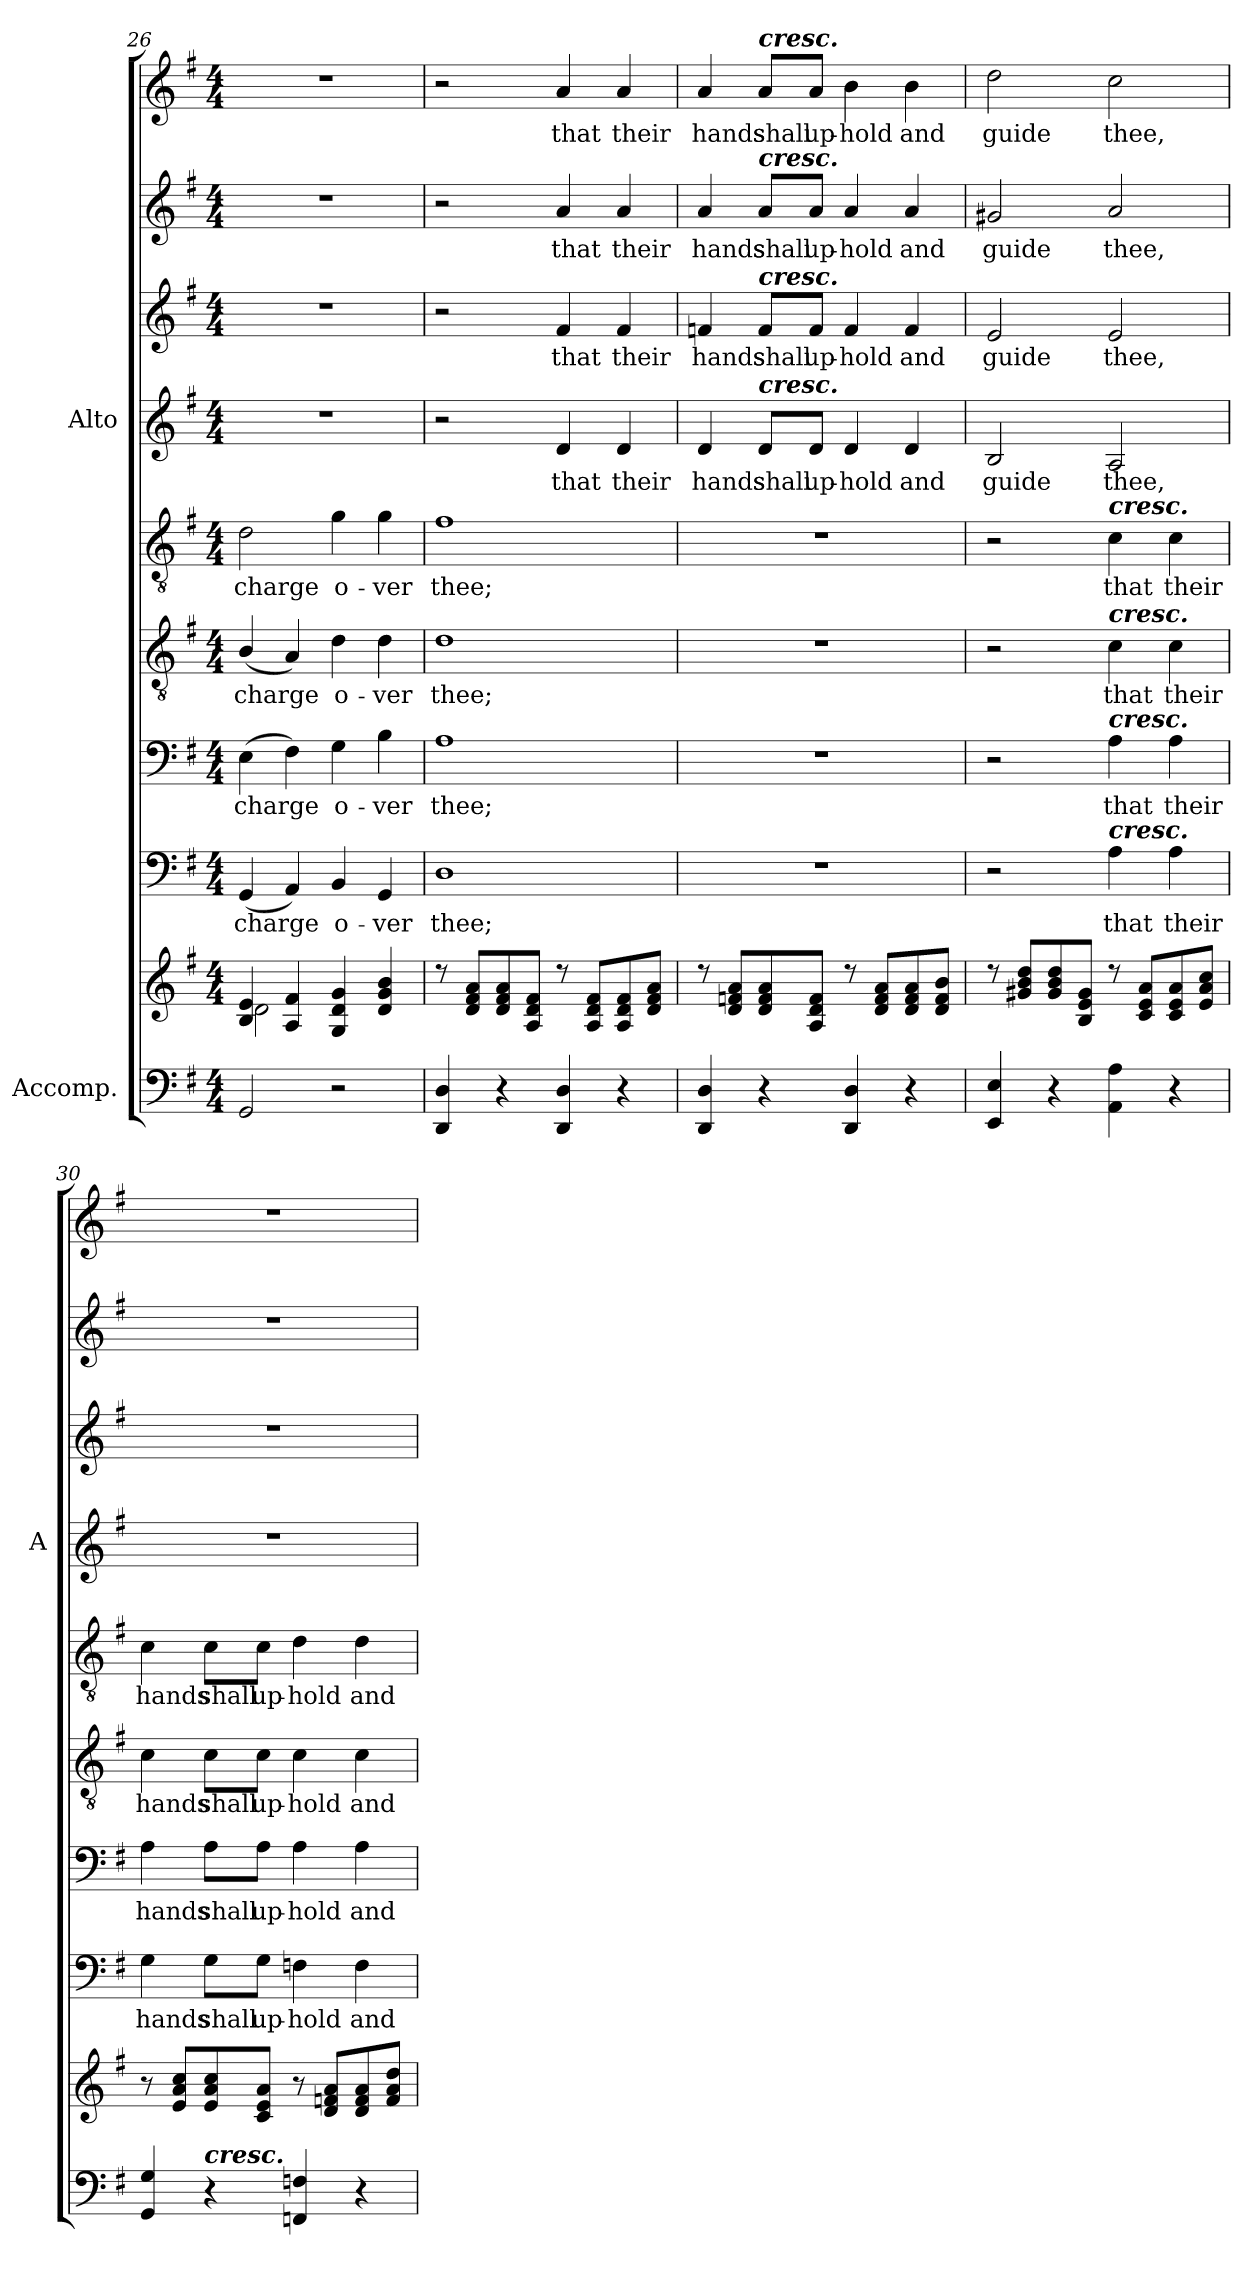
**kern	**kern	**kern	**text	**kern	**text	**kern	**text	**kern	**text	**kern	**text	**kern	**text	**kern	**text	**kern	**text
*part8	*part8	*part7	*part7	*part6	*part6	*part5	*part5	*part4	*part4	*part3	*part3	*part3	*part3	*part2	*part2	*part1	*part1
*staff10	*staff9	*staff8	*staff8	*staff7	*staff7	*staff6	*staff6	*staff5	*staff5	*staff4	*staff4	*staff3	*staff3	*staff2	*staff2	*staff1	*staff1
*I"Accomp.	*	*	*	*	*	*	*	*	*	*I"Alto	*	*	*	*	*	*	*
*	*	*	*	*	*	*	*	*	*	*I'A	*	*	*	*	*	*	*
*clefF4	*clefG2	*clefF4	*	*clefF4	*	*clefGv2	*	*clefGv2	*	*clefG2	*	*clefG2	*	*clefG2	*	*clefG2	*
*k[f#]	*k[f#]	*k[f#]	*	*k[f#]	*	*k[f#]	*	*k[f#]	*	*k[f#]	*	*k[f#]	*	*k[f#]	*	*k[f#]	*
*G:	*G:	*G:	*	*G:	*	*G:	*	*G:	*	*G:	*	*G:	*	*G:	*	*G:	*
*M4/4	*M4/4	*M4/4	*	*M4/4	*	*M4/4	*	*M4/4	*	*M4/4	*	*M4/4	*	*M4/4	*	*M4/4	*
=26	=26	=26	=26	=26	=26	=26	=26	=26	=26	=26	=26	=26	=26	=26	=26	=26	=26
*	*^	*	*	*	*	*	*	*	*	*	*	*	*	*	*	*	*
!	!	!	!	!LO:LY:b	!	!LO:LY:b	!	!LO:LY:b	!	!LO:LY:b	!	!	!	!	!	!	!	!
2GG/	4B/ 4e/	2d\	(<4GG/	charge	(>4E\	charge	(<4B/	charge	2d\	charge	1r	.	1r	.	1r	.	1r	.
.	4A/ 4f#/	.	4AA/)	.	4F#\)	.	4A/)	.	.	.	.	.	.	.	.	.	.	.
!	!	!	!	!LO:LY:b	!	!LO:LY:b	!	!LO:LY:b	!	!LO:LY:b	!	!	!	!	!	!	!	!
2r	4G/ 4d/ 4g/	2ryy	4BB/	o-	4G\	o-	4d\	o-	4g\	o-	.	.	.	.	.	.	.	.
!	!	!	!	!LO:LY:b	!	!LO:LY:b	!	!LO:LY:b	!	!LO:LY:b	!	!	!	!	!	!	!	!
.	4d/ 4g/ 4b/	.	4GG/	-ver	4B\	-ver	4d\	-ver	4g\	-ver	.	.	.	.	.	.	.	.
=27	=27	=27	=27	=27	=27	=27	=27	=27	=27	=27	=27	=27	=27	=27	=27	=27	=27	=27
!	!	!	!	!LO:LY:b	!	!LO:LY:b	!	!LO:LY:b	!	!LO:LY:b	!	!	!	!	!	!	!	!
4DD/ 4D/	8r	1ryy	1D	thee;	1A	thee;	1d	thee;	1f#	thee;	2r	.	2r	.	2r	.	2r	.
.	8d/ 8f#/ 8a/L	.	.	.	.	.	.	.	.	.	.	.	.	.	.	.	.	.
4r	8d/ 8f#/ 8a/	.	.	.	.	.	.	.	.	.	.	.	.	.	.	.	.	.
.	8A/ 8d/ 8f#/J	.	.	.	.	.	.	.	.	.	.	.	.	.	.	.	.	.
!	!	!	!	!	!	!	!	!	!	!	!	!LO:LY:b	!	!LO:LY:b	!	!LO:LY:b	!	!LO:LY:b
4DD/ 4D/	8r	.	.	.	.	.	.	.	.	.	4d/	that	4f#/	that	4a/	that	4a/	that
.	8A/ 8d/ 8f#/L	.	.	.	.	.	.	.	.	.	.	.	.	.	.	.	.	.
!	!	!	!	!	!	!	!	!	!	!	!	!LO:LY:b	!	!LO:LY:b	!	!LO:LY:b	!	!LO:LY:b
4r	8A/ 8d/ 8f#/	.	.	.	.	.	.	.	.	.	4d/	their	4f#/	their	4a/	their	4a/	their
.	8d/ 8f#/ 8a/J	.	.	.	.	.	.	.	.	.	.	.	.	.	.	.	.	.
=28	=28	=28	=28	=28	=28	=28	=28	=28	=28	=28	=28	=28	=28	=28	=28	=28	=28	=28
!	!	!	!	!	!	!	!	!	!	!	!	!LO:LY:b	!	!LO:LY:b	!	!LO:LY:b	!	!LO:LY:b
4DD/ 4D/	8r	1ryy	1r	.	1r	.	1r	.	1r	.	4d/	hands	4fn/	hands	4a/	hands	4a/	hands
.	8d/ 8fn/ 8a/L	.	.	.	.	.	.	.	.	.	.	.	.	.	.	.	.	.
!	!	!	!	!	!	!	!	!	!	!	!	!	!	!	!	!	!LO:TX:a:Bi:t=cresc.	!
!	!	!	!	!	!	!	!	!	!	!	!	!	!	!	!LO:TX:a:Bi:t=cresc.	!	!	!
!	!	!	!	!	!	!	!	!	!	!	!	!	!LO:TX:a:Bi:t=cresc.	!	!	!	!	!
!	!	!	!	!	!	!	!	!	!	!	!LO:TX:a:Bi:t=cresc.	!	!	!	!	!	!	!
!	!	!	!	!	!	!	!	!	!	!	!	!LO:LY:b	!	!LO:LY:b	!	!LO:LY:b	!	!LO:LY:b
4r	8d/ 8f/ 8a/	.	.	.	.	.	.	.	.	.	8d/L	shall	8f/L	shall	8a/L	shall	8a/L	shall
!	!	!	!	!	!	!	!	!	!	!	!	!LO:LY:b	!	!LO:LY:b	!	!LO:LY:b	!	!LO:LY:b
.	8A/ 8d/ 8f/J	.	.	.	.	.	.	.	.	.	8d/J	up-	8f/J	up-	8a/J	up-	8a/J	up-
!	!	!	!	!	!	!	!	!	!	!	!	!LO:LY:b	!	!LO:LY:b	!	!LO:LY:b	!	!LO:LY:b
4DD/ 4D/	8r	.	.	.	.	.	.	.	.	.	4d/	-hold	4f/	-hold	4a/	-hold	4b\	-hold
.	8d/ 8f/ 8a/L	.	.	.	.	.	.	.	.	.	.	.	.	.	.	.	.	.
!	!	!	!	!	!	!	!	!	!	!	!	!LO:LY:b	!	!LO:LY:b	!	!LO:LY:b	!	!LO:LY:b
4r	8d/ 8f/ 8a/	.	.	.	.	.	.	.	.	.	4d/	and	4f/	and	4a/	and	4b\	and
.	8d/ 8f/ 8b/J	.	.	.	.	.	.	.	.	.	.	.	.	.	.	.	.	.
=29	=29	=29	=29	=29	=29	=29	=29	=29	=29	=29	=29	=29	=29	=29	=29	=29	=29	=29
!	!	!	!	!	!	!	!	!	!	!	!	!LO:LY:b	!	!LO:LY:b	!	!LO:LY:b	!	!LO:LY:b
4EE/ 4E/	8r	1ryy	2r	.	2r	.	2r	.	2r	.	2B/	guide	2e/	guide	2g#X/	guide	2dd\	guide
.	8g#X/ 8b/ 8dd/L	.	.	.	.	.	.	.	.	.	.	.	.	.	.	.	.	.
4r	8g#/ 8b/ 8dd/	.	.	.	.	.	.	.	.	.	.	.	.	.	.	.	.	.
.	8B/ 8e/ 8g#/J	.	.	.	.	.	.	.	.	.	.	.	.	.	.	.	.	.
!	!	!	!	!	!	!	!	!	!LO:TX:a:Bi:t=cresc.	!	!	!	!	!	!	!	!	!
!	!	!	!	!	!	!	!LO:TX:a:Bi:t=cresc.	!	!	!	!	!	!	!	!	!	!	!
!	!	!	!	!	!LO:TX:a:Bi:t=cresc.	!	!	!	!	!	!	!	!	!	!	!	!	!
!	!	!	!LO:TX:a:Bi:t=cresc.	!	!	!	!	!	!	!	!	!	!	!	!	!	!	!
!	!	!	!	!LO:LY:b	!	!LO:LY:b	!	!LO:LY:b	!	!LO:LY:b	!	!LO:LY:b	!	!LO:LY:b	!	!LO:LY:b	!	!LO:LY:b
4AA\ 4A\	8r	.	4A\	that	4A\	that	4c\	that	4c\	that	2A/	thee,	2e/	thee,	2a/	thee,	2cc\	thee,
.	8c/ 8e/ 8a/L	.	.	.	.	.	.	.	.	.	.	.	.	.	.	.	.	.
!	!	!	!	!LO:LY:b	!	!LO:LY:b	!	!LO:LY:b	!	!LO:LY:b	!	!	!	!	!	!	!	!
4r	8c/ 8e/ 8a/	.	4A\	their	4A\	their	4c\	their	4c\	their	.	.	.	.	.	.	.	.
.	8e/ 8a/ 8cc/J	.	.	.	.	.	.	.	.	.	.	.	.	.	.	.	.	.
*	*v	*v	*	*	*	*	*	*	*	*	*	*	*	*	*	*	*	*
!!LO:LB:g=z
=30	=30	=30	=30	=30	=30	=30	=30	=30	=30	=30	=30	=30	=30	=30	=30	=30	=30
!	!	!	!LO:LY:b	!	!LO:LY:b	!	!LO:LY:b	!	!LO:LY:b	!	!	!	!	!	!	!	!
4GG/ 4G/	8r	4G\	hands	4A\	hands	4c\	hands	4c\	hands	1r	.	1r	.	1r	.	1r	.
.	8e/ 8a/ 8cc/L	.	.	.	.	.	.	.	.	.	.	.	.	.	.	.	.
!LO:TX:a:Bi:t=cresc.	!	!	!	!	!	!	!	!	!	!	!	!	!	!	!	!	!
!	!	!	!LO:LY:b	!	!LO:LY:b	!	!LO:LY:b	!	!LO:LY:b	!	!	!	!	!	!	!	!
4r	8e/ 8a/ 8cc/	8G\L	shall	8A\L	shall	8c\L	shall	8c\L	shall	.	.	.	.	.	.	.	.
!	!	!	!LO:LY:b	!	!LO:LY:b	!	!LO:LY:b	!	!LO:LY:b	!	!	!	!	!	!	!	!
.	8c/ 8e/ 8a/J	8G\J	up-	8A\J	up-	8c\J	up-	8c\J	up-	.	.	.	.	.	.	.	.
!	!	!	!LO:LY:b	!	!LO:LY:b	!	!LO:LY:b	!	!LO:LY:b	!	!	!	!	!	!	!	!
4FFn/ 4Fn/	8r	4Fn\	-hold	4A\	-hold	4c\	-hold	4d\	-hold	.	.	.	.	.	.	.	.
.	8d/ 8fn/ 8a/L	.	.	.	.	.	.	.	.	.	.	.	.	.	.	.	.
!	!	!	!LO:LY:b	!	!LO:LY:b	!	!LO:LY:b	!	!LO:LY:b	!	!	!	!	!	!	!	!
4r	8d/ 8f/ 8a/	4F\	and	4A\	and	4c\	and	4d\	and	.	.	.	.	.	.	.	.
.	8f/ 8a/ 8dd/J	.	.	.	.	.	.	.	.	.	.	.	.	.	.	.	.
=	=	=	=	=	=	=	=	=	=	=	=	=	=	=	=	=	=
*-	*-	*-	*-	*-	*-	*-	*-	*-	*-	*-	*-	*-	*-	*-	*-	*-	*-
